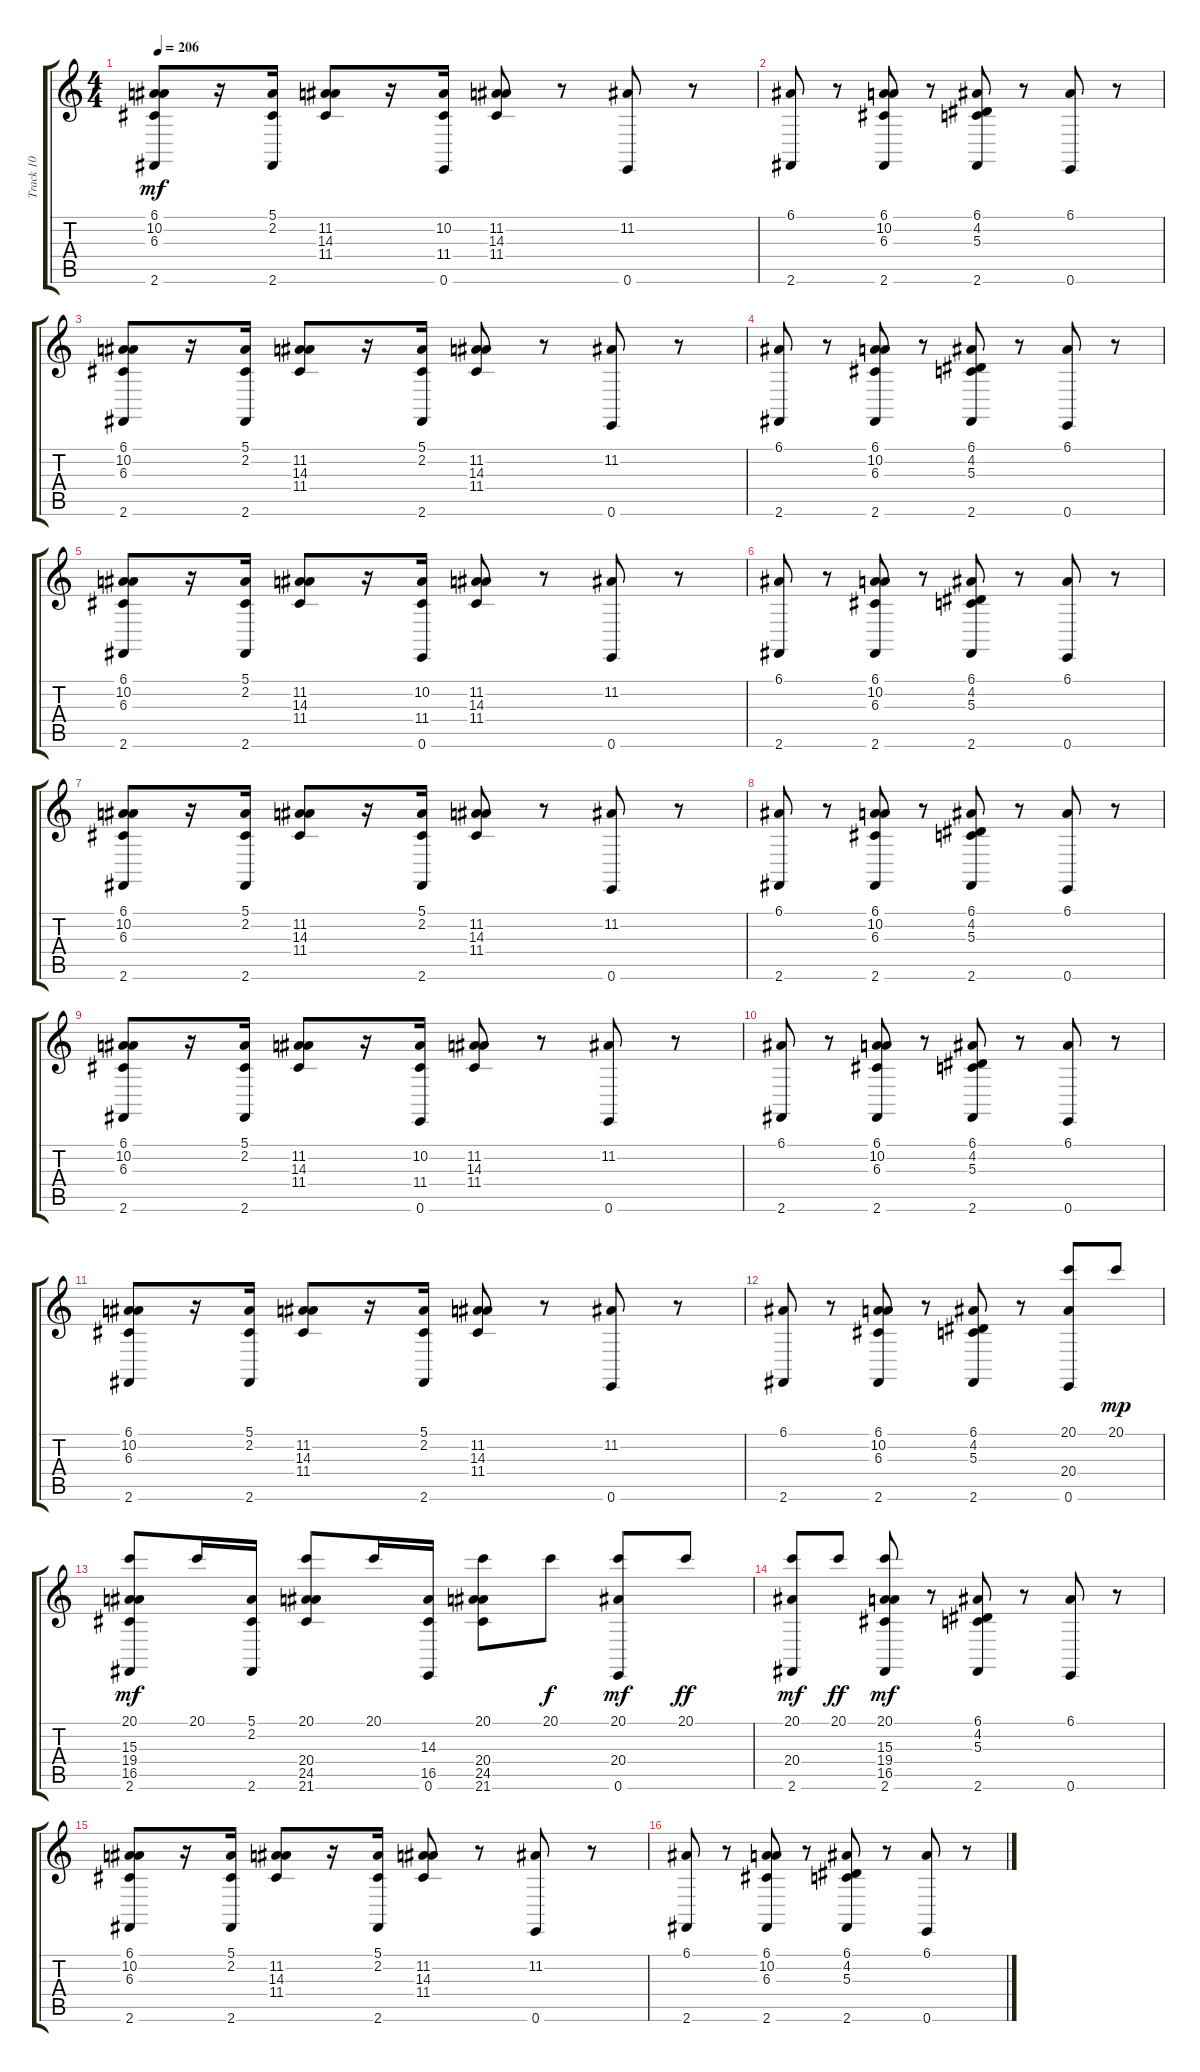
\track ("Track 10" "Track 10") {instrument celesta}
\staff {score tabs}
\tuning (E4 B3 G3 D3 A2 E2) {hide}
\ts (4 4)
\tempo 206
\clef g2
\ks c
(6.1 10.2 6.3 2.6).8{dy mf} r.16 (5.1 2.2 2.6).16 (11.2 14.3 11.4).8 r.16 (10.2 11.4 0.6).16 (11.2 14.3 11.4).8 r.8 (11.2 0.6).8 r.8 |
(6.1 2.6).8 r.8 (6.1 10.2 6.3 2.6).8 r.8 (6.1 4.2 5.3 2.6).8 r.8 (6.1 0.6).8 r.8 |
(6.1 10.2 6.3 2.6).8 r.16 (5.1 2.2 2.6).16 (11.2 14.3 11.4).8 r.16 (5.1 2.2 2.6).16 (11.2 14.3 11.4).8 r.8 (11.2 0.6).8 r.8 |
(6.1 2.6).8 r.8 (6.1 10.2 6.3 2.6).8 r.8 (6.1 4.2 5.3 2.6).8 r.8 (6.1 0.6).8 r.8 |
(6.1 10.2 6.3 2.6).8 r.16 (5.1 2.2 2.6).16 (11.2 14.3 11.4).8 r.16 (10.2 11.4 0.6).16 (11.2 14.3 11.4).8 r.8 (11.2 0.6).8 r.8 |
(6.1 2.6).8 r.8 (6.1 10.2 6.3 2.6).8 r.8 (6.1 4.2 5.3 2.6).8 r.8 (6.1 0.6).8 r.8 |
(6.1 10.2 6.3 2.6).8 r.16 (5.1 2.2 2.6).16 (11.2 14.3 11.4).8 r.16 (5.1 2.2 2.6).16 (11.2 14.3 11.4).8 r.8 (11.2 0.6).8 r.8 |
(6.1 2.6).8 r.8 (6.1 10.2 6.3 2.6).8 r.8 (6.1 4.2 5.3 2.6).8 r.8 (6.1 0.6).8 r.8 |
(6.1 10.2 6.3 2.6).8 r.16 (5.1 2.2 2.6).16 (11.2 14.3 11.4).8 r.16 (10.2 11.4 0.6).16 (11.2 14.3 11.4).8 r.8 (11.2 0.6).8 r.8 |
(6.1 2.6).8 r.8 (6.1 10.2 6.3 2.6).8 r.8 (6.1 4.2 5.3 2.6).8 r.8 (6.1 0.6).8 r.8 |
(6.1 10.2 6.3 2.6).8 r.16 (5.1 2.2 2.6).16 (11.2 14.3 11.4).8 r.16 (5.1 2.2 2.6).16 (11.2 14.3 11.4).8 r.8 (11.2 0.6).8 r.8 |
(6.1 2.6).8 r.8 (6.1 10.2 6.3 2.6).8 r.8 (6.1 4.2 5.3 2.6).8 r.8 (20.1 20.4 0.6).8 20.1.8{dy mp} |
(20.1 15.3 19.4 16.5 2.6).8{dy mf} 20.1.16 (5.1 2.2 2.6).16 (20.1 20.4 24.5 21.6).8 20.1.16 (14.3 16.5 0.6).16 (20.1 20.4 24.5 21.6).8 20.1.8{dy f} (20.1 20.4 0.6).8{dy mf} 20.1.8{dy ff} |
(20.1 20.4 2.6).8{dy mf} 20.1.8{dy ff} (20.1 15.3 19.4 16.5 2.6).8{dy mf} r.8 (6.1 4.2 5.3 2.6).8 r.8 (6.1 0.6).8 r.8 |
(6.1 10.2 6.3 2.6).8 r.16 (5.1 2.2 2.6).16 (11.2 14.3 11.4).8 r.16 (5.1 2.2 2.6).16 (11.2 14.3 11.4).8 r.8 (11.2 0.6).8 r.8 |
(6.1 2.6).8 r.8 (6.1 10.2 6.3 2.6).8 r.8 (6.1 4.2 5.3 2.6).8 r.8 (6.1 0.6).8 r.8
